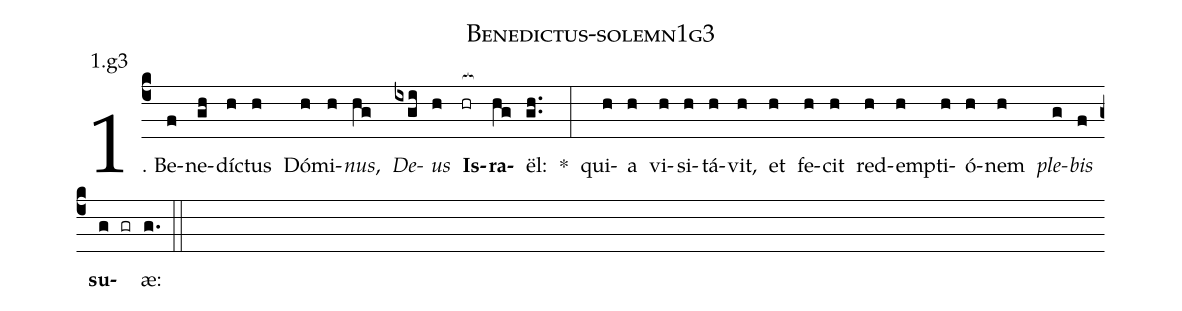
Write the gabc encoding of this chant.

name: Benedictus-solemn1g3;
annotation: 1.g3;
%%
(c4)1. Be(f)ne(gh)díc(h)tus(h) Dó(h)mi(h)<i>nus</i>,(hg) <i>De</i>(ixgi)<i>us</i>(h) <b>Is</b>(hr[ocb:1{])<b>ra</b>(hg[ocb:0}])ël:(gh..) *(:) qui(h)a(h) vi(h)si(h)tá(h)vit,(h) et(h) fe(h)cit(h) red(h)emp(h)ti(h)ó(h)nem(h) <i>ple</i>(g)<i>bis</i>(f) <b>su</b>(g gr)æ:(g.) (::)
